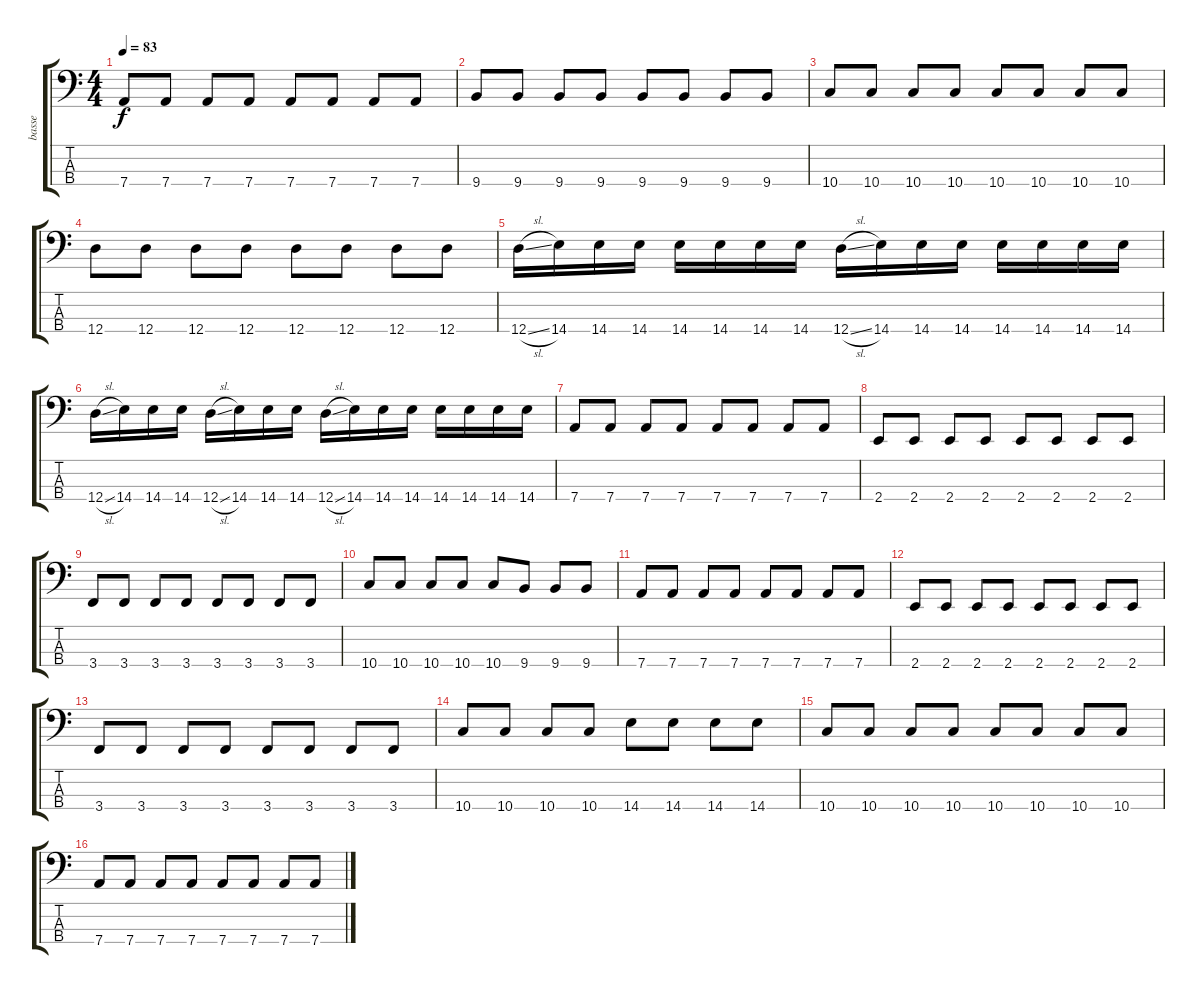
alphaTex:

\track ("basse" "basse") {instrument electricbassfinger}
\staff {score tabs}
\tuning (F2 C2 G1 D1) {hide}
\ts (4 4)
\tempo 83
\clef f4
\ks c
7.4.8{dy f} 7.4.8 7.4.8 7.4.8 7.4.8 7.4.8 7.4.8 7.4.8 |
9.4.8 9.4.8 9.4.8 9.4.8 9.4.8 9.4.8 9.4.8 9.4.8 |
10.4.8 10.4.8 10.4.8 10.4.8 10.4.8 10.4.8 10.4.8 10.4.8 |
12.4.8 12.4.8 12.4.8 12.4.8 12.4.8 12.4.8 12.4.8 12.4.8 |
12.4{sl}.16 14.4.16 14.4.16 14.4.16 14.4.16 14.4.16 14.4.16 14.4.16 12.4{sl}.16 14.4.16 14.4.16 14.4.16 14.4.16 14.4.16 14.4.16 14.4.16 |
12.4{sl}.16 14.4.16 14.4.16 14.4.16 12.4{sl}.16 14.4.16 14.4.16 14.4.16 12.4{sl}.16 14.4.16 14.4.16 14.4.16 14.4.16 14.4.16 14.4.16 14.4.16 |
7.4.8 7.4.8 7.4.8 7.4.8 7.4.8 7.4.8 7.4.8 7.4.8 |
2.4.8 2.4.8 2.4.8 2.4.8 2.4.8 2.4.8 2.4.8 2.4.8 |
3.4.8 3.4.8 3.4.8 3.4.8 3.4.8 3.4.8 3.4.8 3.4.8 |
10.4.8 10.4.8 10.4.8 10.4.8 10.4.8 9.4.8 9.4.8 9.4.8 |
7.4.8 7.4.8 7.4.8 7.4.8 7.4.8 7.4.8 7.4.8 7.4.8 |
2.4.8 2.4.8 2.4.8 2.4.8 2.4.8 2.4.8 2.4.8 2.4.8 |
3.4.8 3.4.8 3.4.8 3.4.8 3.4.8 3.4.8 3.4.8 3.4.8 |
10.4.8 10.4.8 10.4.8 10.4.8 14.4.8 14.4.8 14.4.8 14.4.8 |
10.4.8 10.4.8 10.4.8 10.4.8 10.4.8 10.4.8 10.4.8 10.4.8 |
7.4.8 7.4.8 7.4.8 7.4.8 7.4.8 7.4.8 7.4.8 7.4.8
